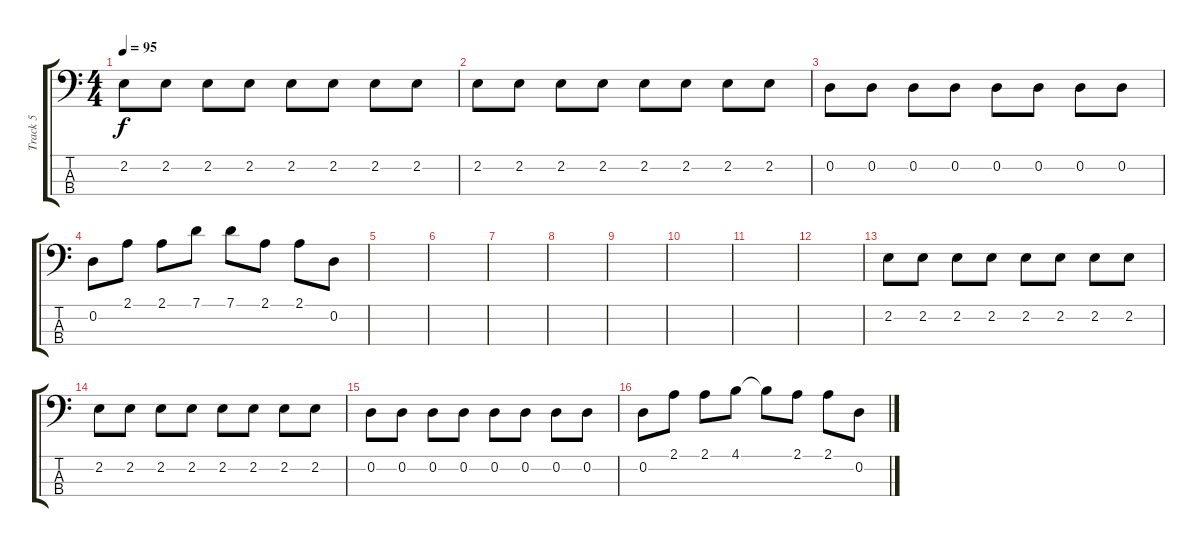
\track ("Track 5" "Track 5") {instrument electricbassfinger}
\staff {score tabs}
\tuning (G2 D2 A1 E1) {hide}
\ts (4 4)
\tempo 95
\clef f4
\ks c
2.2.8{dy f} 2.2.8 2.2.8 2.2.8 2.2.8 2.2.8 2.2.8 2.2.8 |
2.2.8 2.2.8 2.2.8 2.2.8 2.2.8 2.2.8 2.2.8 2.2.8 |
0.2.8 0.2.8 0.2.8 0.2.8 0.2.8 0.2.8 0.2.8 0.2.8 |
0.2.8 2.1.8 2.1.8 7.1.8 7.1.8 2.1.8 2.1.8 0.2.8 |
|
|
|
|
|
|
|
|
2.2.8 2.2.8 2.2.8 2.2.8 2.2.8 2.2.8 2.2.8 2.2.8 |
2.2.8 2.2.8 2.2.8 2.2.8 2.2.8 2.2.8 2.2.8 2.2.8 |
0.2.8 0.2.8 0.2.8 0.2.8 0.2.8 0.2.8 0.2.8 0.2.8 |
0.2.8 2.1.8 2.1.8 4.1.8 4.1{t}.8 2.1.8 2.1.8 0.2.8
